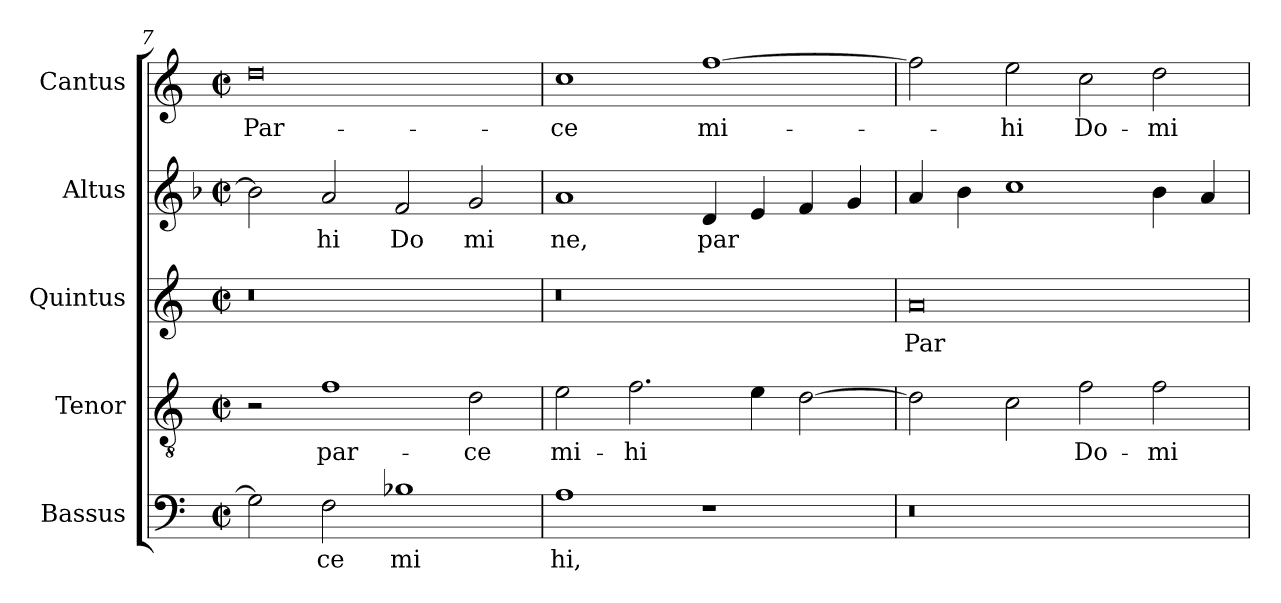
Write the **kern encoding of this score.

**kern	**text	**kern	**text	**kern	**text	**kern	**text	**kern	**text
*part5	*part5	*part4	*part4	*part3	*part3	*part2	*part2	*part1	*part1
*staff5	*staff5	*staff4	*staff4	*staff3	*staff3	*staff2	*staff2	*staff1	*staff1
*I"Bassus	*	*I"Tenor	*	*I"Quintus	*	*I"Altus	*	*I"Cantus	*
*clefF4	*	*clefGv2	*	*clefG2	*	*clefG2	*	*clefG2	*
*	*	*	*	*	*	*k[b-]	*	*	*
*	*	*	*	*	*	*F:	*	*	*
*M2/2	*	*M2/2	*	*M2/2	*	*M2/2	*	*M2/2	*
*met(c|)	*	*met(c|)	*	*met(c|)	*	*met(c|)	*	*met(c|)	*
=7	=7	=7	=7	=7	=7	=7	=7	=7	=7
!	!	!	!	!	!	!	!	!	!LO:LY:b:cj
2G\]	.	2r	.	0r	.	2b\]	.	0dd	Par-
!	!LO:LY:b:cj	!	!LO:LY:b:cj	!	!	!	!LO:LY:b:cj	!	!
2F\	ce	1f	par-	.	.	2a/	hi	.	.
!	!LO:LY:b:cj	!	!	!	!	!	!LO:LY:b:cj	!	!
1B-	mi	.	.	.	.	2f/	Do	.	.
!	!	!	!LO:LY:b:cj	!	!	!	!LO:LY:b:cj	!	!
.	.	2d\	-ce	.	.	2g/	mi	.	.
=8	=8	=8	=8	=8	=8	=8	=8	=8	=8
!	!LO:LY:b:cj	!	!LO:LY:b:cj	!	!	!	!LO:LY:b:cj	!	!LO:LY:b:cj
1A	hi,	2e\	mi-	0r	.	1a	ne,	1cc	-ce
!	!	!	!LO:LY:b:cj	!	!	!	!	!	!
.	.	2.f\	-hi	.	.	.	.	.	.
!	!	!	!	!	!	!	!LO:LY:b	!	!LO:LY:b:cj
1r	.	.	.	.	.	4d/	par	[>1ff	mi-
.	.	4e\	.	.	.	4e/	.	.	.
.	.	[>2d\	.	.	.	4f/	.	.	.
.	.	.	.	.	.	4g/	.	.	.
=9	=9	=9	=9	=9	=9	=9	=9	=9	=9
!	!	!	!	!	!LO:LY:b:cj	!	!	!	!
0r	.	2d\]	.	0a	Par	4a/	.	2ff\]	.
.	.	.	.	.	.	4b-\	.	.	.
!	!	!	!	!	!	!	!	!	!LO:LY:b:cj
.	.	2c\	.	.	.	1cc	.	2ee\	-hi
!	!	!	!LO:LY:b:cj	!	!	!	!	!	!LO:LY:b:cj
.	.	2f\	Do-	.	.	.	.	2cc\	Do-
!	!	!	!LO:LY:b:cj	!	!	!	!	!	!LO:LY:b:cj
.	.	2f\	-mi-	.	.	4b-\	.	2dd\	-mi-
.	.	.	.	.	.	4a/	.	.	.
=	=	=	=	=	=	=	=	=	=
*-	*-	*-	*-	*-	*-	*-	*-	*-	*-
